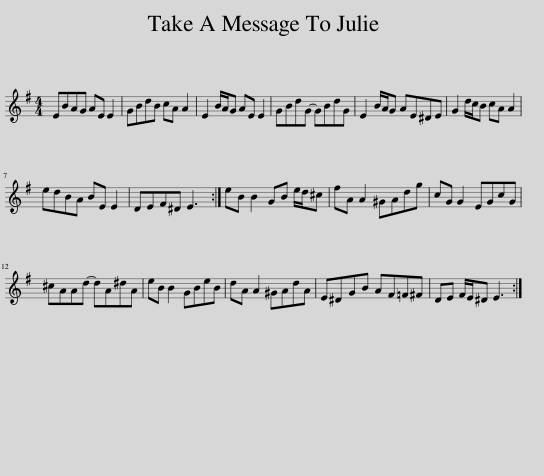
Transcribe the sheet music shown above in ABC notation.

X:1
L:1/8
M:4/4
I:linebreak $
K:Emin
V:1 treble
V:1
 EBAG AE E2 | GBdB cA A2 | E2 B/A/G AE E2 | GBdG- GBdG | E2 B/A/G AE^DE | %5
 G2 d/c/B cA A2 |$ edBA BE E2 | DEF^D E3 :| eB B2 GB e/d/^c | fA A2 ^GAdg | %10
 cG G2 EGcG |$ ^cAAd- dA^dA | eB B2 GBeB | dA A2 ^GAdA | E^DGB AF=F^F | %15
 DE F/E/^D E3 :| %16
